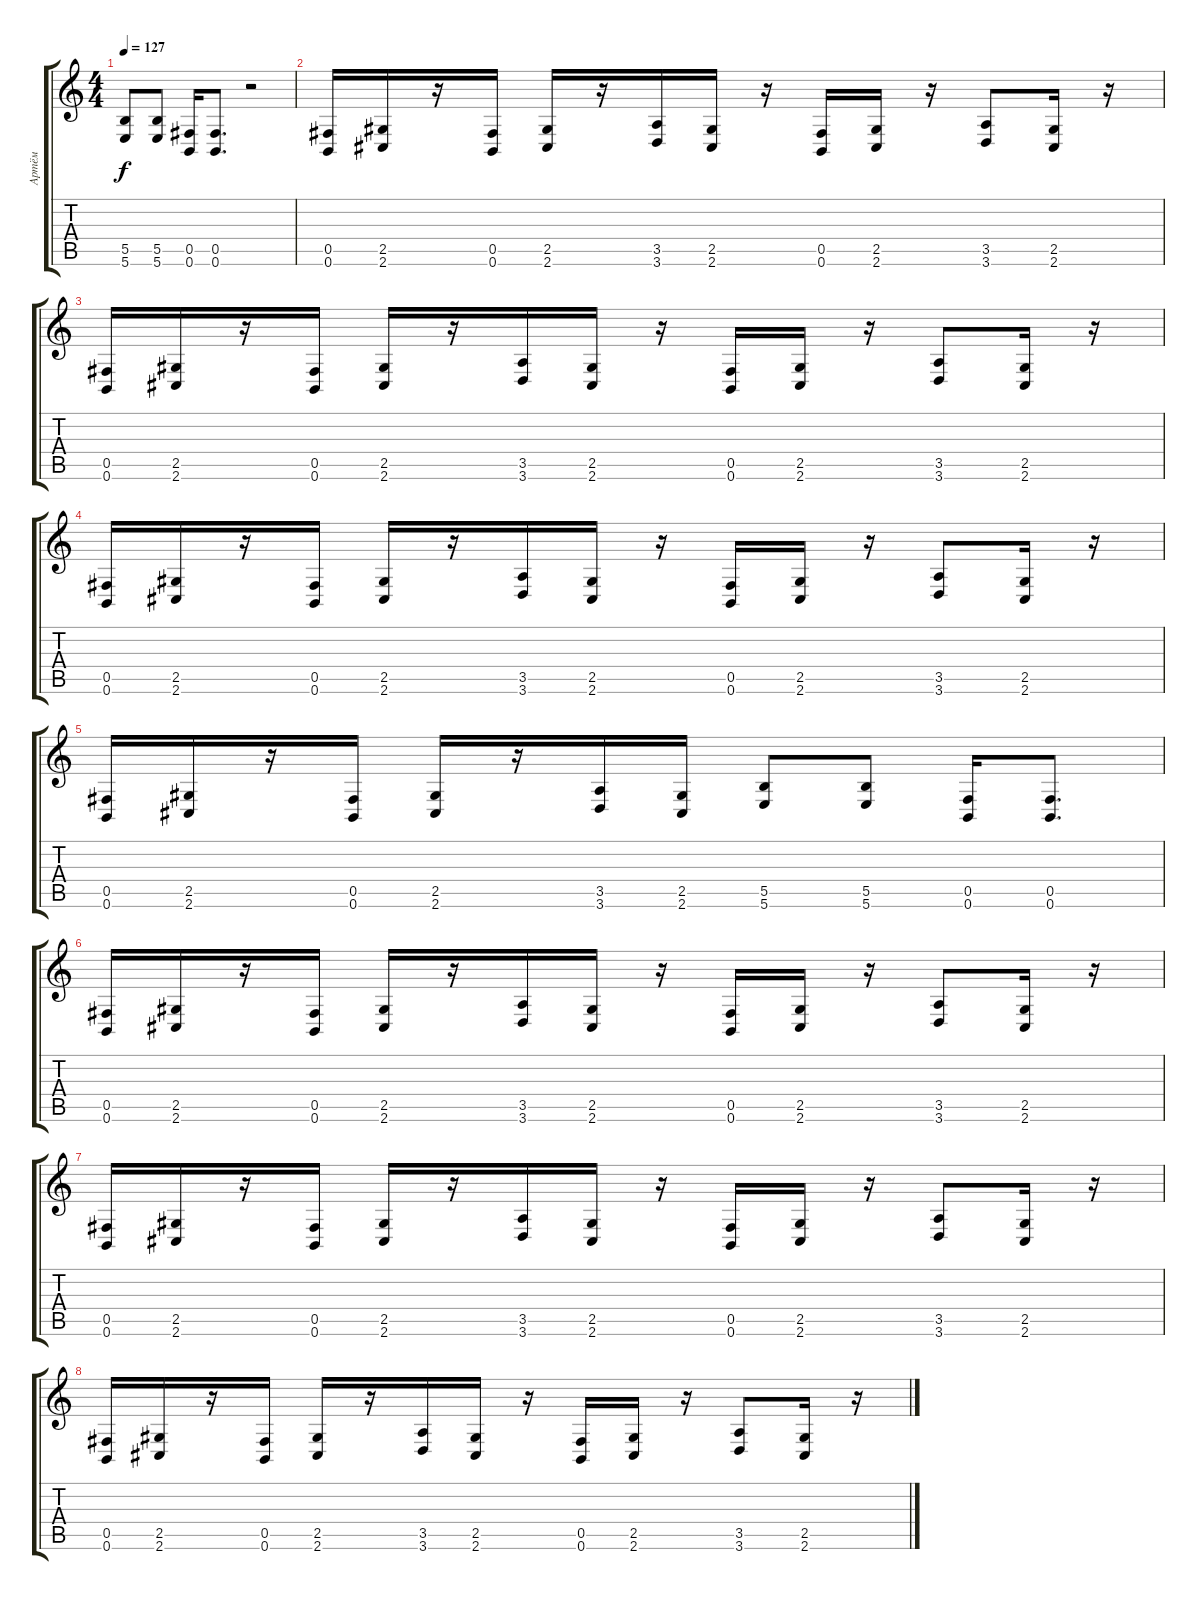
\track ("Артём" "Артём") {instrument distortionguitar}
\staff {score tabs}
\tuning (Db4 Ab3 E3 B2 Gb2 B1) {hide}
\ts (4 4)
\tempo 127
\clef g2
\ks c
(5.5 5.6).8{dy f} (5.5 5.6).8 (0.5 0.6).16 (0.5 0.6).8{d} r.2 |
(0.5 0.6).16 (2.5 2.6).16 r.16 (0.5 0.6).16 (2.5 2.6).16 r.16 (3.5 3.6).16 (2.5 2.6).16 r.16 (0.5 0.6).16 (2.5 2.6).16 r.16 (3.5 3.6).8 (2.5 2.6).16 r.16 |
(0.5 0.6).16 (2.5 2.6).16 r.16 (0.5 0.6).16 (2.5 2.6).16 r.16 (3.5 3.6).16 (2.5 2.6).16 r.16 (0.5 0.6).16 (2.5 2.6).16 r.16 (3.5 3.6).8 (2.5 2.6).16 r.16 |
(0.5 0.6).16 (2.5 2.6).16 r.16 (0.5 0.6).16 (2.5 2.6).16 r.16 (3.5 3.6).16 (2.5 2.6).16 r.16 (0.5 0.6).16 (2.5 2.6).16 r.16 (3.5 3.6).8 (2.5 2.6).16 r.16 |
(0.5 0.6).16 (2.5 2.6).16 r.16 (0.5 0.6).16 (2.5 2.6).16 r.16 (3.5 3.6).16 (2.5 2.6).16 (5.5 5.6).8 (5.5 5.6).8 (0.5 0.6).16 (0.5 0.6).8{d} |
(0.5 0.6).16 (2.5 2.6).16 r.16 (0.5 0.6).16 (2.5 2.6).16 r.16 (3.5 3.6).16 (2.5 2.6).16 r.16 (0.5 0.6).16 (2.5 2.6).16 r.16 (3.5 3.6).8 (2.5 2.6).16 r.16 |
(0.5 0.6).16 (2.5 2.6).16 r.16 (0.5 0.6).16 (2.5 2.6).16 r.16 (3.5 3.6).16 (2.5 2.6).16 r.16 (0.5 0.6).16 (2.5 2.6).16 r.16 (3.5 3.6).8 (2.5 2.6).16 r.16 |
(0.5 0.6).16 (2.5 2.6).16 r.16 (0.5 0.6).16 (2.5 2.6).16 r.16 (3.5 3.6).16 (2.5 2.6).16 r.16 (0.5 0.6).16 (2.5 2.6).16 r.16 (3.5 3.6).8 (2.5 2.6).16 r.16
